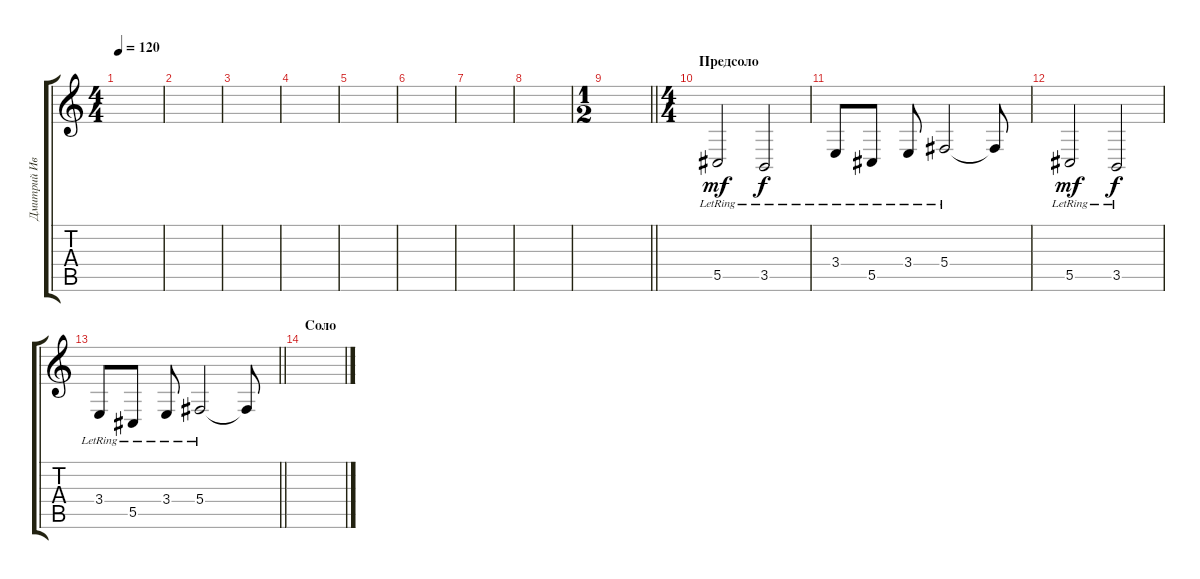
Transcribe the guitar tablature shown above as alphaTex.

\track ("Дмитрий Иванов        (Синтезатор)" "Дмитрий Ив") {instrument fx1rain}
\staff {score tabs}
\tuning (Eb4 Bb3 Gb3 Db3 Ab2 Eb2) {hide}
\ts (4 4)
\tempo 120
\clef g2
\ks c
|
|
|
|
|
|
|
|
\ts (1 2)
\barLineRight lightlight
|
\ts (4 4)
\section ("" "Предсоло")
5.5{lr}.2{dy mf} 3.5{lr}.2{dy f} |
3.4{lr}.8 5.5{lr}.8 3.4{lr}.8 5.4{lr}.2 5.4{t}.8 |
5.5{lr}.2{dy mf} 3.5{lr}.2{dy f} |
\barLineRight lightlight
3.4{lr}.8 5.5{lr}.8 3.4{lr}.8 5.4{lr}.2 5.4{t}.8 |
\section ("" "Соло")
